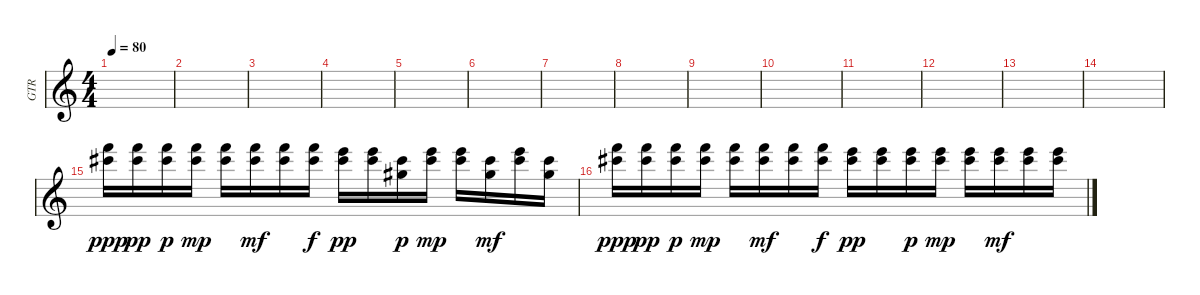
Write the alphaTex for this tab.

\track ("GTR" "GTR") {instrument electricguitarclean}
\staff {score}
\tuning (Eb4 Bb3 Gb3 Db3 Ab2 Eb2) {hide}
\ts (4 4)
\tempo 80
\clef g2
\ks c
|
|
|
|
|
|
|
|
|
|
|
|
|
|
(14.1 15.2).16{dy ppp} (14.1 15.2).16{dy pp} (14.1 15.2).16{dy p} (14.1 15.2).16{dy mp} (14.1 15.2).16 (14.1 15.2).16{dy mf} (14.1 15.2).16 (14.1 15.2).16{dy f} (13.1 15.2).16{dy pp} (13.1 15.2).16 (15.2 14.3).16{dy p} (13.1 15.2).16{dy mp} (13.1 15.2).16 (15.2 14.3).16{dy mf} (13.1 15.2).16 (15.2 14.3).16 |
(14.1 15.2).16{dy ppp} (14.1 15.2).16{dy pp} (14.1 15.2).16{dy p} (14.1 15.2).16{dy mp} (14.1 15.2).16 (14.1 15.2).16{dy mf} (14.1 15.2).16 (14.1 15.2).16{dy f} (13.1 15.2).16{dy pp} (13.1 15.2).16 (13.1 15.2).16{dy p} (13.1 15.2).16{dy mp} (13.1 15.2).16 (13.1 15.2).16{dy mf} (13.1 15.2).16 (13.1 15.2).16
